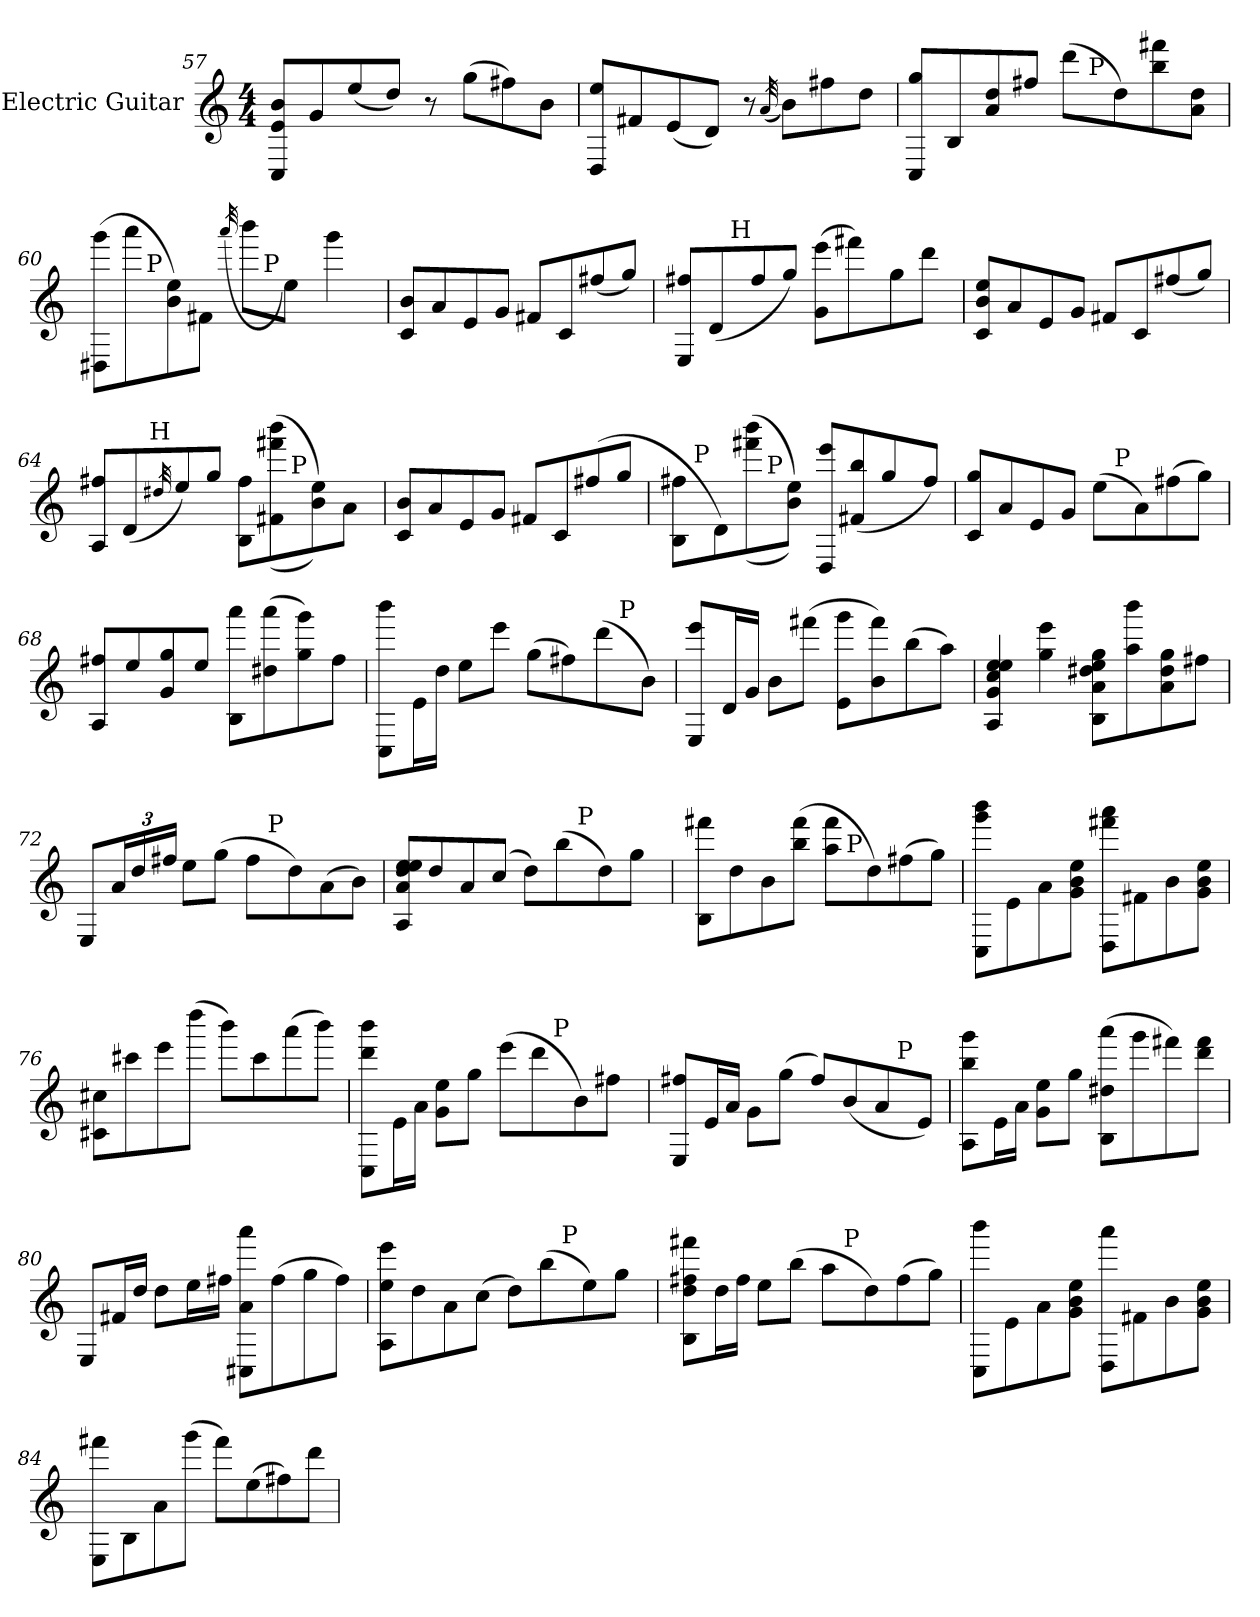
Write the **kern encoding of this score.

**kern
*part1
*staff1
*I"Electric Guitar
*clefG2
*ITrd7c12
*k[]
*C:
*M4/4
=57
8CC/ 8E/ 8B/L
8G/
(8e/
8d/J)
8r
(8g\L
8f#X\)
8B\J
!!LO:LB:g=z
=58
8DD/ 8e/L
8F#X/
(8E/
8D/J)
8r
(32qA/
8B\L)
8f#X\
8d\J
=59
*^
8CC/ 8g/L	2ryy
8BB/	.
8A/ 8d/	.
8f#X/J	.
(8dd\L	16ryy
!	!LO:TX:a:t=P
.	4..ryy
8d\)	.
8b\ 8ff#X\	.
8A\ 8d\J	.
=60	=60
*	*^
(8DD#X\ 8gg\L	8.ryy	2ryy
8aa\	.	.
!	!LO:TX:a:t=P	!
.	2ryy	.
8B\ 8e\)	.	.
8F#X\J	.	.
(32qaa/	.	.
8bb\L	.	16ryy
!	!	!LO:TX:a:t=P
.	.	4..ryy
8e\J)	.	.
.	4ryy	.
4gg\	.	.
.	16ryy	.
*v	*v	*v
=61
*MM165
8C/ 8B/L
8A/
8E/
8G/J
8F#X/L
8C/
(8f#X/
8g/J)
!!LO:PB:g=z
=62
*MM170
*^
8EE/ 8f#X/L	8.ryy
(8D/	.
!	!LO:TX:a:t=H
.	2ryy
8f#/	.
8g/J)	.
(8G\ 8ee\L	.
8ff#X\)	.
.	4ryy
8g\	.
8dd\J	.
.	16ryy
*v	*v
=63
8C/ 8B/ 8e/L
8A/
8E/
8G/J
8F#X/L
8C/
(8f#X/
8g/J)
=64
*^
8AA/ 8f#X/L	8.ryy
(8D/	.
!	!LO:TX:a:t=H
.	2ryy
32qd#X/	.
8e/)	.
8g/J	.
8BB\ 8f#\L	.
((8F#X\ 8ff#X\ 8bb\	.
!	!LO:TX:a:t=P
.	4ryy
8B\ 8e\))	.
8A\J	.
.	16ryy
*v	*v
=65
8C/ 8B/L
8A/
8E/
8G/J
8F#X/L
8C/
(8f#X/
8g/J
!!LO:LB:g=z
=66
*^
*	*^
8BB\ 8f#X\L	16ryy	4ryy
!	!LO:TX:a:t=P	!
.	2...ryy	.
8D\)	.	.
((8ff#X\ 8bb\	.	16ryy
!	!	!LO:TX:a:t=P
.	.	2ryy
8B\ 8e\J))	.	.
8DD/ 8ee/L	.	.
(8F#X/ 8b/	.	.
8g/	.	.
.	.	8.ryy
8f#/J)	.	.
*	*v	*v
=67	=67
8C/ 8g/L	2ryy
8A/	.
8E/	.
8G/J	.
(8e\L	16ryy
!	!LO:TX:a:t=P
.	4..ryy
8A\)	.
(8f#X\	.
8g\J)	.
*v	*v
=68
8AA/ 8f#X/L
8e/
8G/ 8g/
8e/J
8BB\ 8aa\L
(8d#X\ 8aa\
8g\ 8gg\)
8f#\J
=69
*^
8CC\ 8bb\L	2ryy
16E\L	.
16d\JJ	.
8e\L	.
8ee\J	.
(8g\L	4ryy
8f#X\)	.
(8dd\	16ryy
!	!LO:TX:a:t=P
.	8.ryy
8B\J)	.
*v	*v
!!LO:LB:g=z
=70
8EE/ 8ee/L
16D/L
16G/JJ
8B\L
(8ff#X\J
8E\ 8gg\L
8B\ 8ff#\)
(8b\
8a\J)
=71
*MM173
4AA/ 4G/ 4c/ 4e/ 4e/
4g\ 4ee\
8BB\ 8A\ 8d#X\ 8e\ 8g\L
8a\ 8bb\
8A\ 8d#\ 8g\
8f#X\J
=72
*^
8EE/L	2ryy
*Xbrackettup	*
24A/L	.
24d/	.
24f#X/JJ	.
8e\L	.
(8g\J	.
8f#\L	16ryy
!	!LO:TX:a:t=P
.	4..ryy
8d\)	.
(8A\	.
8B\J)	.
!!LO:LB:g=z	!!
=73	=73
*MM170	*
8AA/ 8A/ 8d/ 8e/ 8e/L	2ryy
8d/	.
8A/	.
(8c/J	.
8d\L)	8.ryy
(8b\	.
!	!LO:TX:a:t=P
.	4ryy
8d\)	.
8g\J	.
.	16ryy
=74	=74
8BB\ 8ff#X\L	2ryy
8d\	.
8B\	.
(8b\ 8ff#\J	.
8a\ 8ff#\L	16ryy
!	!LO:TX:a:t=P
.	4..ryy
8d\)	.
(8f#X\	.
8g\J)	.
*v	*v
=75
8CC\ 8gg\ 8bb\L
8E\
8A\
8G\ 8B\ 8e\J
8DD\ 8ff#X\ 8aa\L
8F#X\
8B\
8G\ 8B\ 8e\J
=76
8C#X\ 8c#X\L
8cc#X\
8ee\
(8ddd\J
8bb\L)
8cc#\
(8aa\
8bb\J)
!!LO:LB:g=z
=77
*^
8CC\ 8dd\ 8bb\L	2ryy
16E\L	.
16A\JJ	.
8G\ 8e\L	.
8g\J	.
(8ee\L	8.ryy
8dd\	.
!	!LO:TX:a:t=P
.	4ryy
8B\)	.
8f#X\J	.
.	16ryy
=78	=78
8EE/ 8f#X/L	2ryy
16E/L	.
16A/JJ	.
8G\L	.
(8g\J	.
8f#/L)	4ryy
(8B/	.
8A/	16ryy
!	!LO:TX:a:t=P
.	8.ryy
8E/J)	.
*v	*v
=79
8AA\ 8b\ 8gg\L
16E\L
16A\JJ
8G\ 8e\L
8g\J
(8BB\ 8d#X\ 8aa\L
8gg\
8ff#X\)
8dd\ 8ff#\J
!!LO:LB:g=z
=80
8EE/L
16F#X/L
16d/JJ
8d\L
16e\L
16f#X\JJ
8CC#X\ 8A\ 8aa\L
(8f#\
8g\
8f#\J)
=81
*^
8AA\ 8e\ 8ee\L	2ryy
8d\	.
8A\	.
(8c\J	.
8d\L)	8.ryy
(8b\	.
!	!LO:TX:a:t=P
.	4ryy
8e\)	.
8g\J	.
.	16ryy
=82	=82
8BB\ 8d\ 8f#X\ 8ff#X\L	2ryy
16d\L	.
16f#\JJ	.
8e\L	.
(8b\J	.
8a\L	16ryy
!	!LO:TX:a:t=P
.	4..ryy
8d\)	.
(8f#\	.
8g\J)	.
*v	*v
=83
8CC\ 8bb\L
8E\
8A\
8G\ 8B\ 8e\J
8DD\ 8aa\L
8F#X\
8B\
8G\ 8B\ 8e\J
!!LO:LB:g=z
=84
8EE\ 8ff#X\L
8BB\
8A\
(8gg\J
8ff#\L)
(8e\
8f#X\)
8dd\J
=
*-
